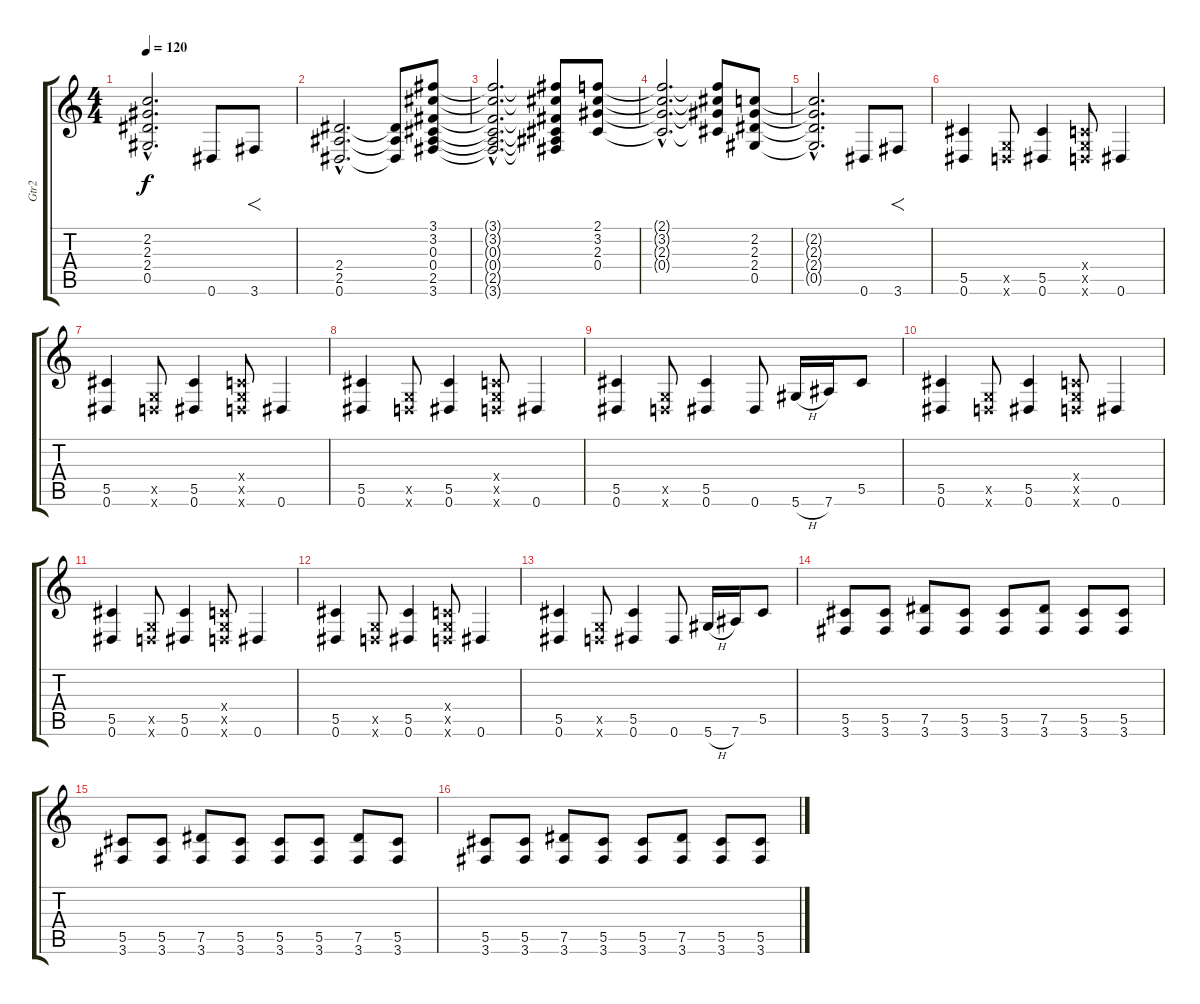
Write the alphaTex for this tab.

\track ("Gtr2" "Gtr2") {instrument overdrivenguitar}
\staff {score tabs}
\tuning (Eb4 Bb3 Gb3 Db3 Ab2 Eb2) {hide}
\ts (4 4)
\tempo 120
\clef g2
\ks c
(2.2{hac t} 2.3{hac t} 2.4{hac t} 0.5{hac t}).2{d dy f} 0.6.8 3.6.8{f} |
(2.4{hac} 2.5{hac} 0.6{hac}).2{d} (2.4{t} 2.5{t} 0.6{t}).8 (3.1 3.2 0.3 0.4 2.5 3.6).8 |
(3.1{hac t} 3.2{hac t} 0.3{hac t} 0.4{hac t} 2.5{hac t} 3.6{hac t}).2{d} (3.1{t} 3.2{t} 0.3{t} 0.4{t} 2.5{t} 3.6{t}).8 (2.1 3.2 2.3 0.4).8 |
(2.1{hac t} 3.2{hac t} 2.3{hac t} 0.4{hac t}).2{d} (2.1{t} 3.2{t} 2.3{t} 0.4{t}).8 (2.2 2.3 2.4 0.5).8 |
(2.2{hac t} 2.3{hac t} 2.4{hac t} 0.5{hac t}).2{d} 0.6.8 3.6.8{f} |
(5.5 0.6).4 (-1.5{x} -1.6{x}).8 (5.5 0.6).4 (-1.4{x} -1.5{x} -1.6{x}).8 0.6.4 |
(5.5 0.6).4 (-1.5{x} -1.6{x}).8 (5.5 0.6).4 (-1.4{x} -1.5{x} -1.6{x}).8 0.6.4 |
(5.5 0.6).4 (-1.5{x} -1.6{x}).8 (5.5 0.6).4 (-1.4{x} -1.5{x} -1.6{x}).8 0.6.4 |
(5.5 0.6).4 (-1.5{x} -1.6{x}).8 (5.5 0.6).4 0.6.8 5.6{h}.16 7.6.16 5.5.8 |
(5.5 0.6).4 (-1.5{x} -1.6{x}).8 (5.5 0.6).4 (-1.4{x} -1.5{x} -1.6{x}).8 0.6.4 |
(5.5 0.6).4 (-1.5{x} -1.6{x}).8 (5.5 0.6).4 (-1.4{x} -1.5{x} -1.6{x}).8 0.6.4 |
(5.5 0.6).4 (-1.5{x} -1.6{x}).8 (5.5 0.6).4 (-1.4{x} -1.5{x} -1.6{x}).8 0.6.4 |
(5.5 0.6).4 (-1.5{x} -1.6{x}).8 (5.5 0.6).4 0.6.8 5.6{h}.16 7.6.16 5.5.8 |
(5.5 3.6).8 (5.5 3.6).8 (7.5 3.6).8 (5.5 3.6).8 (5.5 3.6).8 (7.5 3.6).8 (5.5 3.6).8 (5.5 3.6).8 |
(5.5 3.6).8 (5.5 3.6).8 (7.5 3.6).8 (5.5 3.6).8 (5.5 3.6).8 (5.5 3.6).8 (7.5 3.6).8 (5.5 3.6).8 |
(5.5 3.6).8 (5.5 3.6).8 (7.5 3.6).8 (5.5 3.6).8 (5.5 3.6).8 (7.5 3.6).8 (5.5 3.6).8 (5.5 3.6).8
